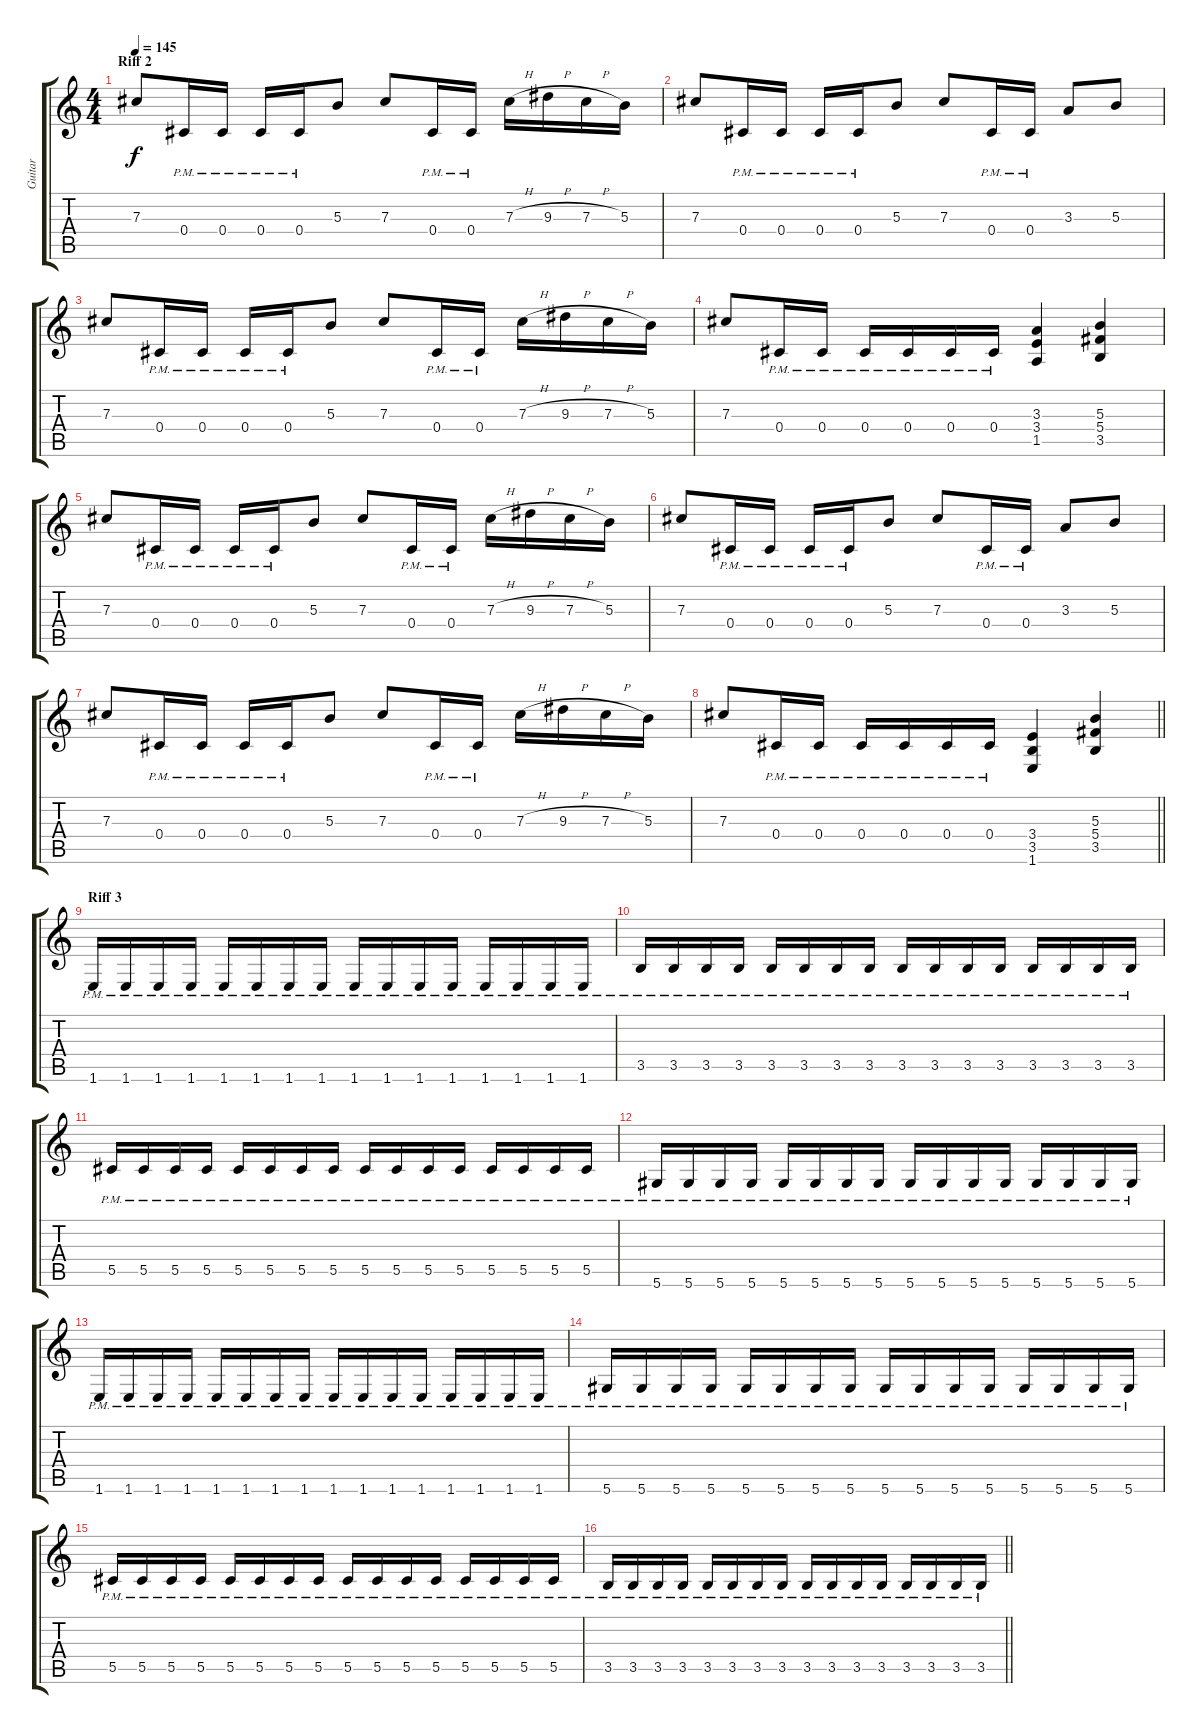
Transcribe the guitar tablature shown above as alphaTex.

\track ("Guitar" "Guitar") {instrument distortionguitar}
\staff {score tabs}
\tuning (Eb4 Bb3 Gb3 Db3 Ab2 Eb2) {hide}
\ts (4 4)
\section ("" "Riff 2")
\tempo 145
\clef g2
\ks c
7.3.8{dy f} 0.4{pm}.16 0.4{pm}.16 0.4{pm}.16 0.4{pm}.16 5.3.8 7.3.8 0.4{pm}.16 0.4{pm}.16 7.3{h}.16 9.3{h}.16 7.3{h}.16 5.3.16 |
7.3.8 0.4{pm}.16 0.4{pm}.16 0.4{pm}.16 0.4{pm}.16 5.3.8 7.3.8 0.4{pm}.16 0.4{pm}.16 3.3.8 5.3.8 |
7.3.8 0.4{pm}.16 0.4{pm}.16 0.4{pm}.16 0.4{pm}.16 5.3.8 7.3.8 0.4{pm}.16 0.4{pm}.16 7.3{h}.16 9.3{h}.16 7.3{h}.16 5.3.16 |
7.3.8 0.4{pm}.16 0.4{pm}.16 0.4{pm}.16 0.4{pm}.16 0.4{pm}.16 0.4{pm}.16 (3.3 3.4 1.5).4 (5.3 5.4 3.5).4 |
7.3.8 0.4{pm}.16 0.4{pm}.16 0.4{pm}.16 0.4{pm}.16 5.3.8 7.3.8 0.4{pm}.16 0.4{pm}.16 7.3{h}.16 9.3{h}.16 7.3{h}.16 5.3.16 |
7.3.8 0.4{pm}.16 0.4{pm}.16 0.4{pm}.16 0.4{pm}.16 5.3.8 7.3.8 0.4{pm}.16 0.4{pm}.16 3.3.8 5.3.8 |
7.3.8 0.4{pm}.16 0.4{pm}.16 0.4{pm}.16 0.4{pm}.16 5.3.8 7.3.8 0.4{pm}.16 0.4{pm}.16 7.3{h}.16 9.3{h}.16 7.3{h}.16 5.3.16 |
\barLineRight lightlight
7.3.8 0.4{pm}.16 0.4{pm}.16 0.4{pm}.16 0.4{pm}.16 0.4{pm}.16 0.4{pm}.16 (3.4 3.5 1.6).4 (5.3 5.4 3.5).4 |
\section ("" "Riff 3")
1.6{pm}.16 1.6{pm}.16 1.6{pm}.16 1.6{pm}.16 1.6{pm}.16 1.6{pm}.16 1.6{pm}.16 1.6{pm}.16 1.6{pm}.16 1.6{pm}.16 1.6{pm}.16 1.6{pm}.16 1.6{pm}.16 1.6{pm}.16 1.6{pm}.16 1.6{pm}.16 |
3.5{pm}.16 3.5{pm}.16 3.5{pm}.16 3.5{pm}.16 3.5{pm}.16 3.5{pm}.16 3.5{pm}.16 3.5{pm}.16 3.5{pm}.16 3.5{pm}.16 3.5{pm}.16 3.5{pm}.16 3.5{pm}.16 3.5{pm}.16 3.5{pm}.16 3.5{pm}.16 |
5.5{pm}.16 5.5{pm}.16 5.5{pm}.16 5.5{pm}.16 5.5{pm}.16 5.5{pm}.16 5.5{pm}.16 5.5{pm}.16 5.5{pm}.16 5.5{pm}.16 5.5{pm}.16 5.5{pm}.16 5.5{pm}.16 5.5{pm}.16 5.5{pm}.16 5.5{pm}.16 |
5.6{pm}.16 5.6{pm}.16 5.6{pm}.16 5.6{pm}.16 5.6{pm}.16 5.6{pm}.16 5.6{pm}.16 5.6{pm}.16 5.6{pm}.16 5.6{pm}.16 5.6{pm}.16 5.6{pm}.16 5.6{pm}.16 5.6{pm}.16 5.6{pm}.16 5.6{pm}.16 |
1.6{pm}.16 1.6{pm}.16 1.6{pm}.16 1.6{pm}.16 1.6{pm}.16 1.6{pm}.16 1.6{pm}.16 1.6{pm}.16 1.6{pm}.16 1.6{pm}.16 1.6{pm}.16 1.6{pm}.16 1.6{pm}.16 1.6{pm}.16 1.6{pm}.16 1.6{pm}.16 |
5.6{pm}.16 5.6{pm}.16 5.6{pm}.16 5.6{pm}.16 5.6{pm}.16 5.6{pm}.16 5.6{pm}.16 5.6{pm}.16 5.6{pm}.16 5.6{pm}.16 5.6{pm}.16 5.6{pm}.16 5.6{pm}.16 5.6{pm}.16 5.6{pm}.16 5.6{pm}.16 |
5.5{pm}.16 5.5{pm}.16 5.5{pm}.16 5.5{pm}.16 5.5{pm}.16 5.5{pm}.16 5.5{pm}.16 5.5{pm}.16 5.5{pm}.16 5.5{pm}.16 5.5{pm}.16 5.5{pm}.16 5.5{pm}.16 5.5{pm}.16 5.5{pm}.16 5.5{pm}.16 |
\barLineRight lightlight
3.5{pm}.16 3.5{pm}.16 3.5{pm}.16 3.5{pm}.16 3.5{pm}.16 3.5{pm}.16 3.5{pm}.16 3.5{pm}.16 3.5{pm}.16 3.5{pm}.16 3.5{pm}.16 3.5{pm}.16 3.5{pm}.16 3.5{pm}.16 3.5{pm}.16 3.5{pm}.16
